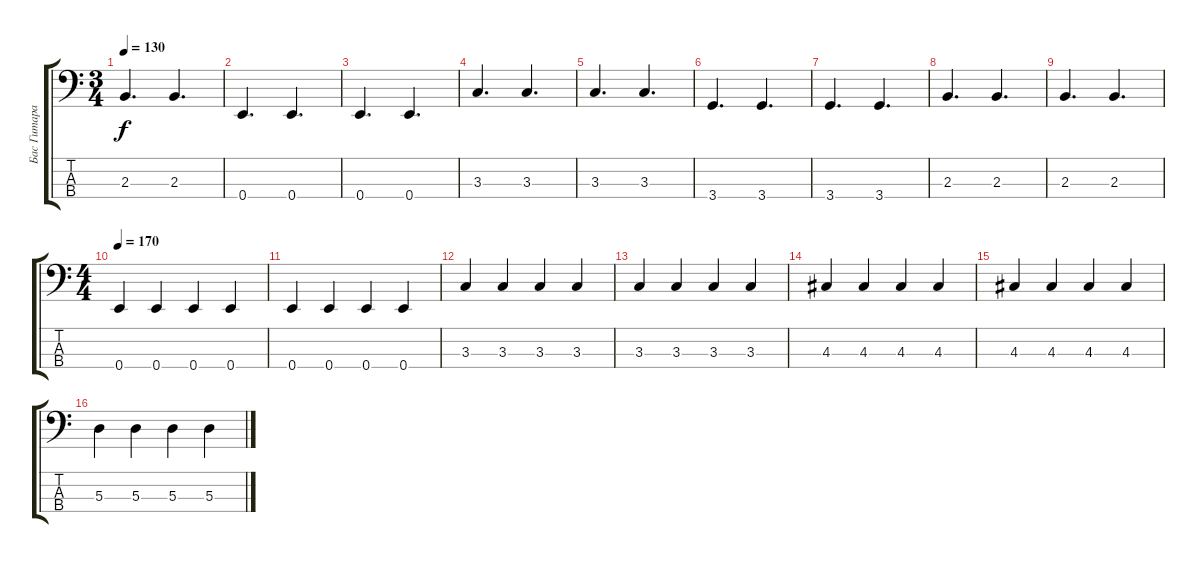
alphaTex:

\track ("Бас Гитара" "Бас Гитара") {instrument electricbassfinger}
\staff {score tabs}
\tuning (G2 D2 A1 E1) {hide}
\ts (3 4)
\tempo 130
\clef f4
\ks c
2.3.4{d dy f} 2.3.4{d} |
0.4.4{d} 0.4.4{d} |
0.4.4{d} 0.4.4{d} |
3.3.4{d} 3.3.4{d} |
3.3.4{d} 3.3.4{d} |
3.4.4{d} 3.4.4{d} |
3.4.4{d} 3.4.4{d} |
2.3.4{d} 2.3.4{d} |
2.3.4{d} 2.3.4{d} |
\ts (4 4)
\tempo 170
0.4.4 0.4.4 0.4.4 0.4.4 |
0.4.4 0.4.4 0.4.4 0.4.4 |
3.3.4 3.3.4 3.3.4 3.3.4 |
3.3.4 3.3.4 3.3.4 3.3.4 |
4.3.4 4.3.4 4.3.4 4.3.4 |
4.3.4 4.3.4 4.3.4 4.3.4 |
5.3.4 5.3.4 5.3.4 5.3.4
